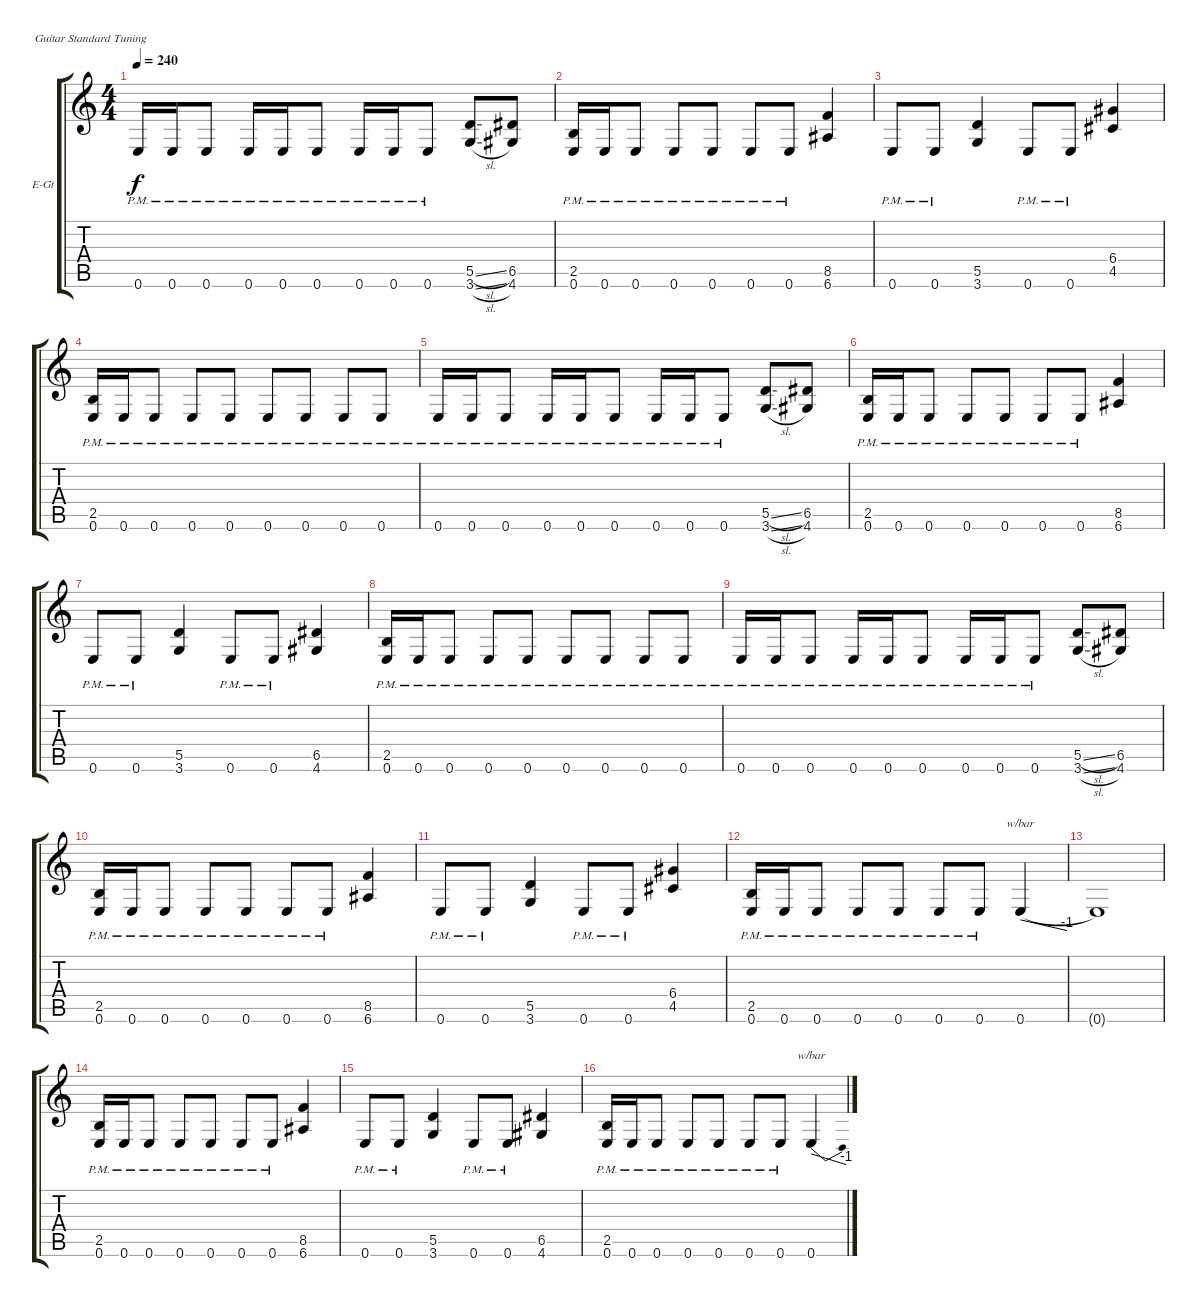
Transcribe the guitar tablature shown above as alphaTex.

\bracketExtendMode groupsimilarinstruments
\firstSystemTrackNameOrientation horizontal
\otherSystemsTrackNameOrientation horizontal
\track ("Äîðîæêà 1" "E-Gt") {instrument distortionguitar}
\staff {score tabs}
\tuning (E4 B3 G3 D3 A2 E2)
\ts (4 4)
\tempo 240
\clef g2
\ks c
0.6{pm}.16{dy f} 0.6{pm}.16 0.6{pm}.8 0.6{pm}.16 0.6{pm}.16 0.6{pm}.8 0.6{pm}.16 0.6{pm}.16 0.6{pm}.8 (5.5{sl} 3.6{sl}).8 (6.5 4.6).8 |
(2.5{pm} 0.6{pm}).16 0.6{pm}.16 0.6{pm}.8 0.6{pm}.8 0.6{pm}.8 0.6{pm}.8 0.6{pm}.8 (8.5 6.6).4 |
0.6{pm}.8 0.6{pm}.8 (5.5 3.6).4 0.6{pm}.8 0.6{pm}.8 (6.4 4.5).4 |
(2.5{pm} 0.6{pm}).16 0.6{pm}.16 0.6{pm}.8 0.6{pm}.8 0.6{pm}.8 0.6{pm}.8 0.6{pm}.8 0.6{pm}.8 0.6{pm}.8 |
0.6{pm}.16 0.6{pm}.16 0.6{pm}.8 0.6{pm}.16 0.6{pm}.16 0.6{pm}.8 0.6{pm}.16 0.6{pm}.16 0.6{pm}.8 (5.5{sl} 3.6{sl}).8 (6.5 4.6).8 |
(2.5{pm} 0.6{pm}).16 0.6{pm}.16 0.6{pm}.8 0.6{pm}.8 0.6{pm}.8 0.6{pm}.8 0.6{pm}.8 (8.5 6.6).4 |
0.6{pm}.8 0.6{pm}.8 (5.5 3.6).4 0.6{pm}.8 0.6{pm}.8 (6.5 4.6).4 |
(2.5{pm} 0.6{pm}).16 0.6{pm}.16 0.6{pm}.8 0.6{pm}.8 0.6{pm}.8 0.6{pm}.8 0.6{pm}.8 0.6{pm}.8 0.6{pm}.8 |
0.6{pm}.16 0.6{pm}.16 0.6{pm}.8 0.6{pm}.16 0.6{pm}.16 0.6{pm}.8 0.6{pm}.16 0.6{pm}.16 0.6{pm}.8 (5.5{sl} 3.6{sl}).8 (6.5 4.6).8 |
(2.5{pm} 0.6{pm}).16 0.6{pm}.16 0.6{pm}.8 0.6{pm}.8 0.6{pm}.8 0.6{pm}.8 0.6{pm}.8 (8.5 6.6).4 |
0.6{pm}.8 0.6{pm}.8 (5.5 3.6).4 0.6{pm}.8 0.6{pm}.8 (6.4 4.5).4 |
(2.5{pm} 0.6{pm}).16 0.6{pm}.16 0.6{pm}.8 0.6{pm}.8 0.6{pm}.8 0.6{pm}.8 0.6{pm}.8 0.6.4{tbe (dive default 0 0 60 -4)} |
0.6{t}.1 |
(2.5{pm} 0.6{pm}).16 0.6{pm}.16 0.6{pm}.8 0.6{pm}.8 0.6{pm}.8 0.6{pm}.8 0.6{pm}.8 (8.5 6.6).4 |
0.6{pm}.8 0.6{pm}.8 (5.5 3.6).4 0.6{pm}.8 0.6{pm}.8 (6.5 4.6).4 |
(2.5{pm} 0.6{pm}).16 0.6{pm}.16 0.6{pm}.8 0.6{pm}.8 0.6{pm}.8 0.6{pm}.8 0.6{pm}.8 0.6.4{tbe (dive default 0 0 60 -4)}
